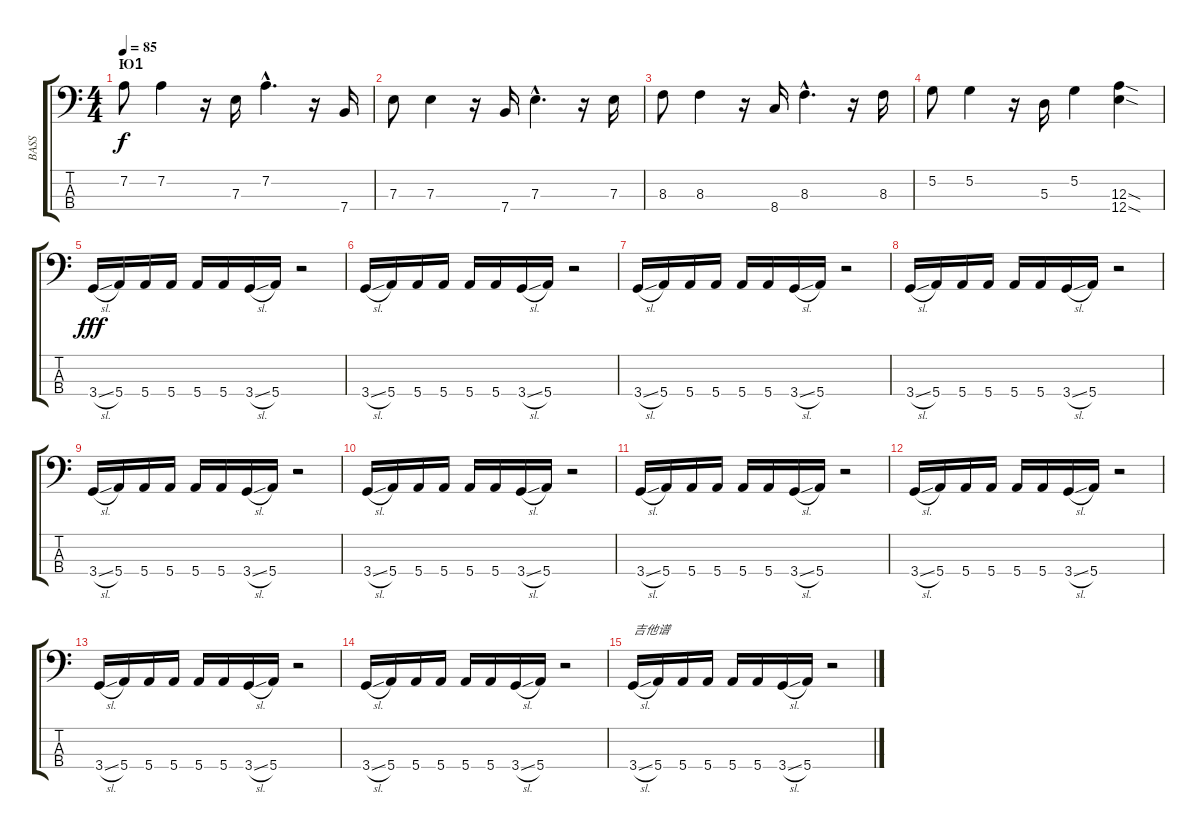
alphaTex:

\track ("BASS" "BASS") {instrument electricbassfinger}
\staff {score tabs}
\tuning (G2 D2 A1 E1) {hide}
\ts (4 4)
\section ("" "Ю")
\tempo 85
\clef f4
\ks c
7.2.8{dy f} 7.2.4 r.16 7.3.16 7.2{hac}.4{d} r.16 7.4.16 |
7.3.8 7.3.4 r.16 7.4.16 7.3{hac}.4{d} r.16 7.3.16 |
8.3.8 8.3.4 r.16 8.4.16 8.3{hac}.4{d} r.16 8.3.16 |
5.2.8 5.2.4 r.16 5.3.16 5.2.4 (12.3{sod} 12.4{sod}).4 |
3.4{sl}.16{dy fff} 5.4.16 5.4.16 5.4.16 5.4.16 5.4.16 3.4{sl}.16 5.4.16 r.2 |
3.4{sl}.16 5.4.16 5.4.16 5.4.16 5.4.16 5.4.16 3.4{sl}.16 5.4.16 r.2 |
3.4{sl}.16 5.4.16 5.4.16 5.4.16 5.4.16 5.4.16 3.4{sl}.16 5.4.16 r.2 |
3.4{sl}.16 5.4.16 5.4.16 5.4.16 5.4.16 5.4.16 3.4{sl}.16 5.4.16 r.2 |
3.4{sl}.16 5.4.16 5.4.16 5.4.16 5.4.16 5.4.16 3.4{sl}.16 5.4.16 r.2 |
3.4{sl}.16 5.4.16 5.4.16 5.4.16 5.4.16 5.4.16 3.4{sl}.16 5.4.16 r.2 |
3.4{sl}.16 5.4.16 5.4.16 5.4.16 5.4.16 5.4.16 3.4{sl}.16 5.4.16 r.2 |
3.4{sl}.16 5.4.16 5.4.16 5.4.16 5.4.16 5.4.16 3.4{sl}.16 5.4.16 r.2 |
3.4{sl}.16 5.4.16 5.4.16 5.4.16 5.4.16 5.4.16 3.4{sl}.16 5.4.16 r.2 |
3.4{sl}.16 5.4.16 5.4.16 5.4.16 5.4.16 5.4.16 3.4{sl}.16 5.4.16 r.2 |
3.4{sl}.16{txt "吉他谱"} 5.4.16 5.4.16 5.4.16 5.4.16 5.4.16 3.4{sl}.16 5.4.16 r.2
